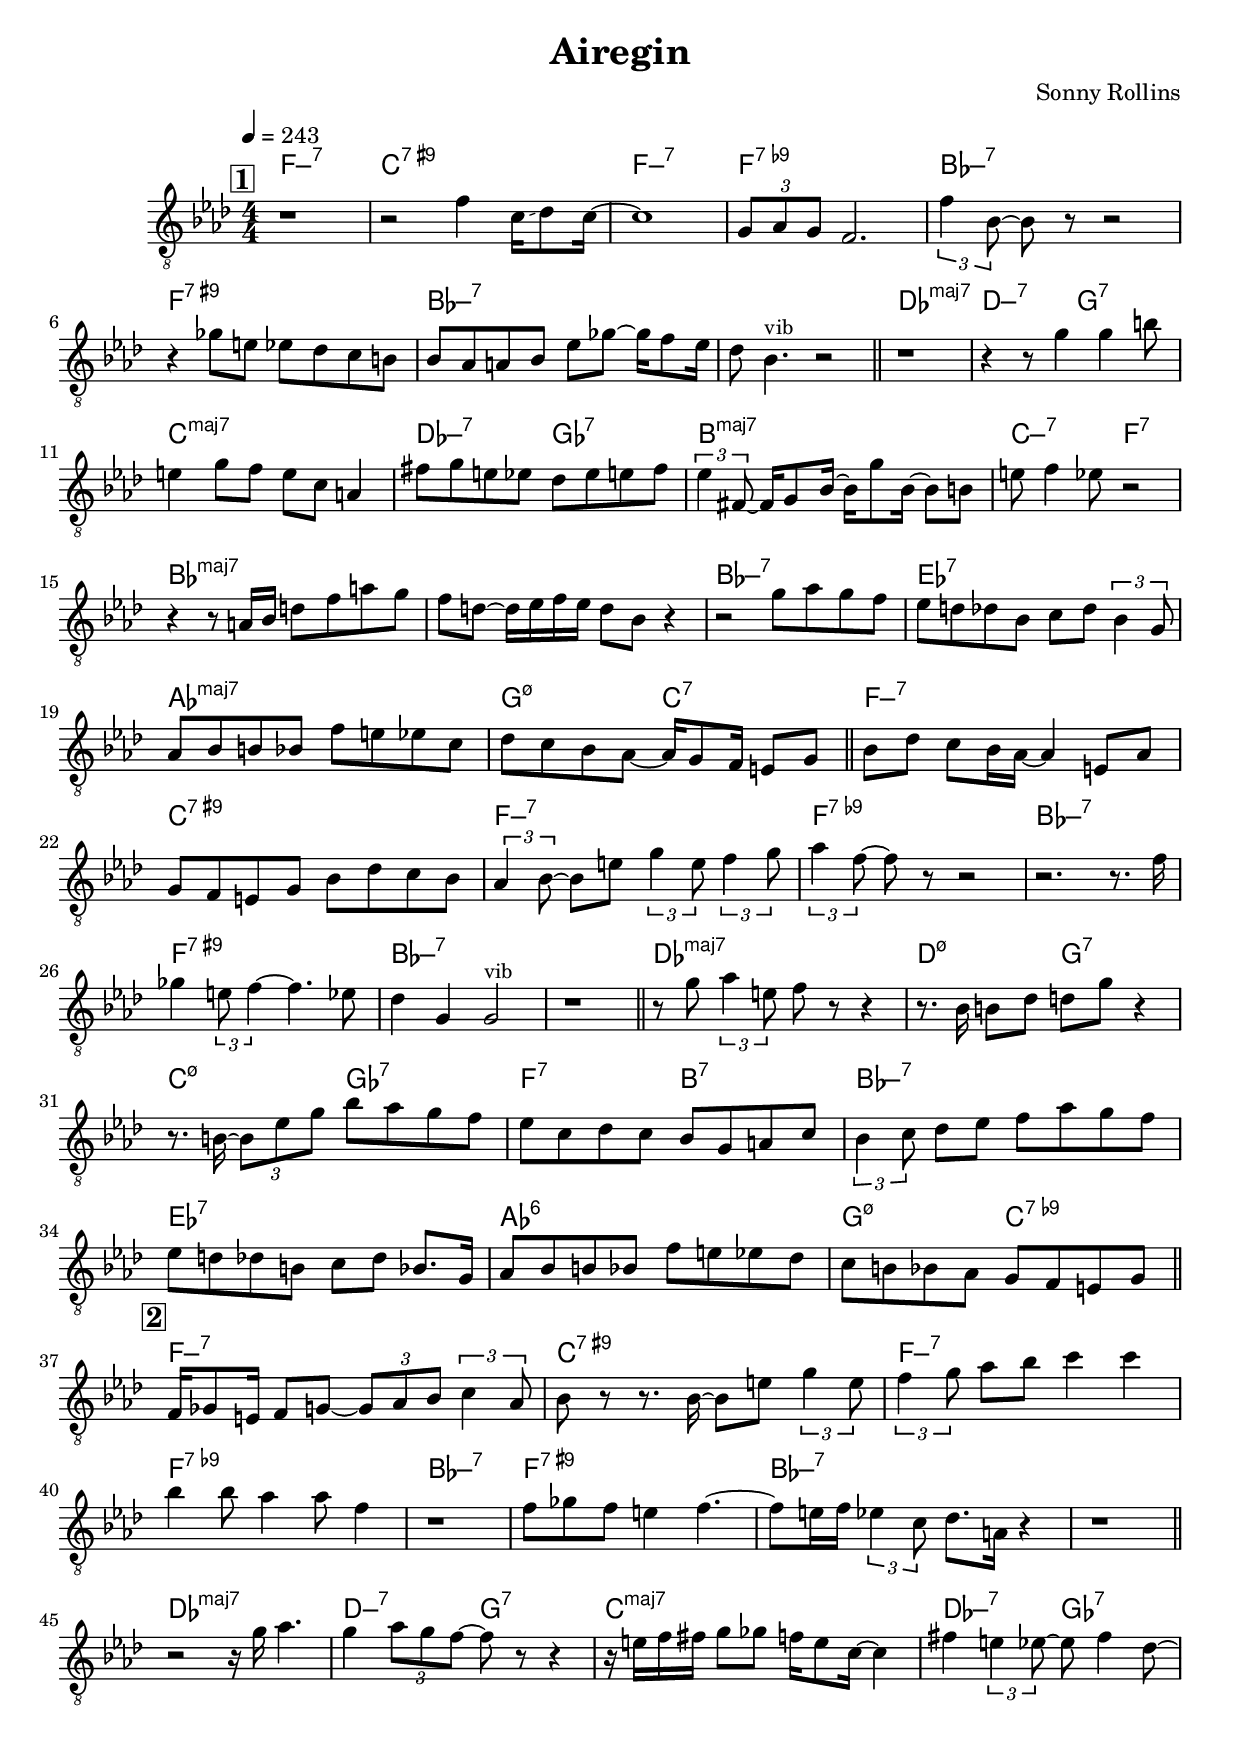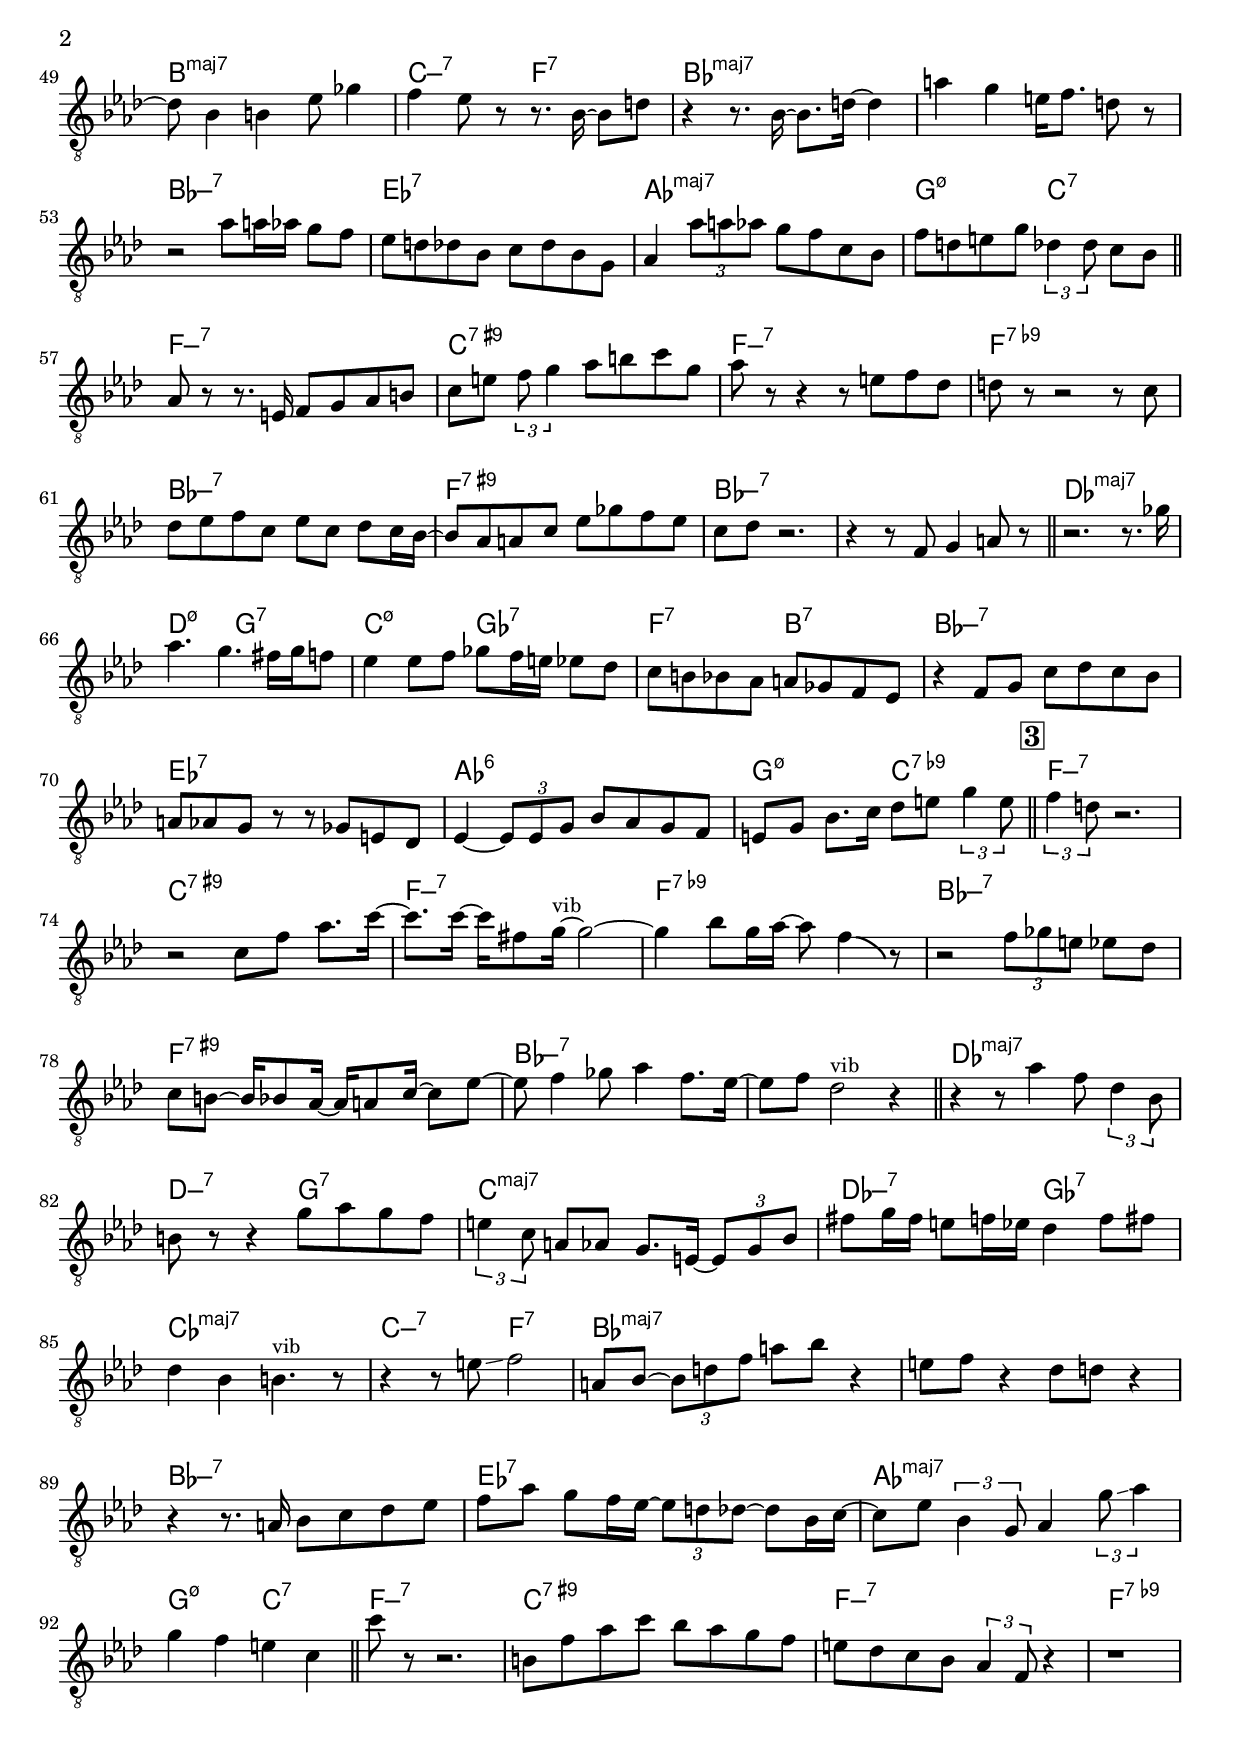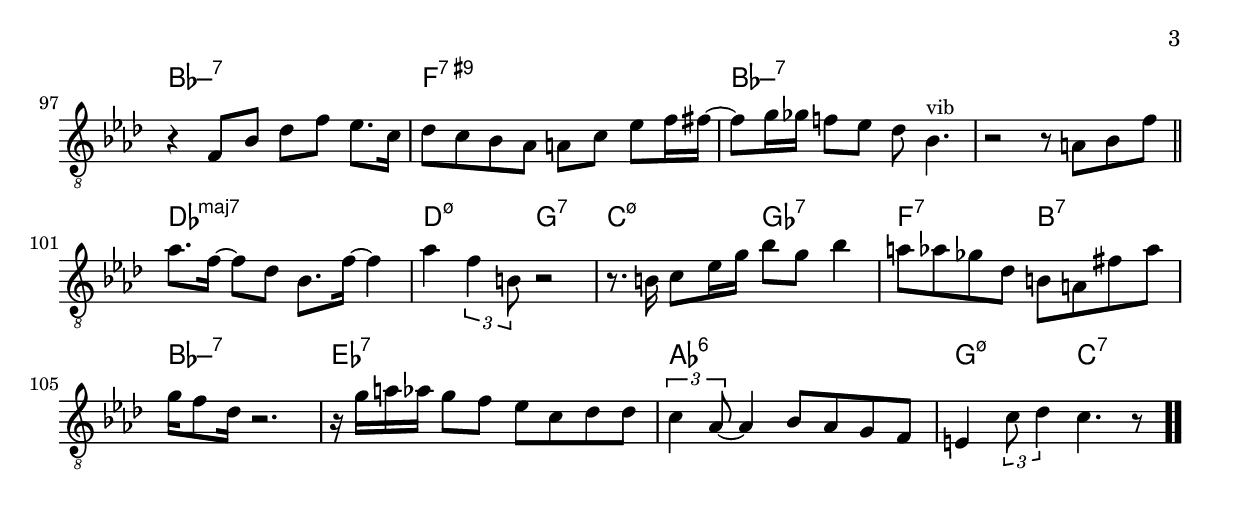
\version "2.13.2"

#(ly:set-option 'point-and-click #f)

\header {
  title = "Airegin"
  composer = "Sonny Rollins"
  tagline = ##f
}
global =
{
    \override Staff.TimeSignature #'style = #'()
    \time 4/4
    \clef "treble_8"
    \key aes \major
    \override Rest #'direction = #'0
    \override MultiMeasureRest #'staff-position = #0
}
\score
{
<<
    \transpose c' c'

    \new ChordNames { \chords {
      \set majorSevenSymbol = \markup { "maj7" }
      \set minorChordModifier = \markup { \char ##x2013 }
      
      | f1:min7 | c1:9+ | f1:min7 | f1:9- | bes1:min7 | f1:9+ | bes1:min7 | s1 
      | des1:maj | d2:min7 g2:7 | c1:maj | des2:min7 ges2:7 | b1:maj | c2:min7 f2:7 | bes1:maj | s1 
      | bes1:min7 | es1:7 | aes1:maj | g2:min5-7 c2:7 | f1:min7 | c1:9+ | f1:min7 | f1:9- 
      | bes1:min7 | f1:9+ | bes1:min7 | s1 | des1:maj | d2:min5-7 g2:7 | c2:min5-7 ges2:7 | f2:7 b2:7 
      | bes1:min7 | es1:7 | aes1:6 | g2:min5-7 c2:9- | f1:min7 | c1:9+ | f1:min7 | f1:9- 
      | bes1:min7 | f1:9+ | bes1:min7 | s1 | des1:maj | d2:min7 g2:7 | c1:maj | des2:min7 ges2:7 
      | b1:maj | c2:min7 f2:7 | bes1:maj | s1 | bes1:min7 | es1:7 | aes1:maj | g2:min5-7 c2:7 
      | f1:min7 | c1:9+ | f1:min7 | f1:9- | bes1:min7 | f1:9+ | bes1:min7 | s1 
      | des1:maj | d2:min5-7 g2:7 | c2:min5-7 ges2:7 | f2:7 b2:7 | bes1:min7 | es1:7 | aes1:6 | g2:min5-7 c2:9- 
      | f1:min7 | c1:9+ | f1:min7 | f1:9- | bes1:min7 | f1:9+ | bes1:min7 | s1 
      | des1:maj | d2:min7 g2:7 | c1:maj | des2:min7 ges2:7 | ces1:maj | c2:min7 f2:7 | bes1:maj | s1 
      | bes1:min7 | es1:7 | aes1:maj | g2:min5-7 c2:7 | f1:min7 | c1:9+ | f1:min7 | f1:9- 
      | bes1:min7 | f1:9+ | bes1:min7 | s1 | des1:maj | d2:min5-7 g2:7 | c2:min5-7 ges2:7 | f2:7 b2:7 
      | bes1:min7 | es1:7 | aes1:6 | g2:min5-7 c2:7|
      }
      }

    \new Staff
    <<
    \transpose c' c'

    {
      \global
  		%\override Score.MetronomeMark #'transparent = ##t
  		%\override Score.MetronomeMark #'stencil = ##f
  		
  		\override HorizontalBracket #'direction = #UP
  		\override HorizontalBracket #'bracket-flare = #'(0 . 0)
  		
  		\override TextSpanner #'dash-fraction = #1.0
  		\override TextSpanner #'bound-details #'left #'text = \markup{ \concat{\draw-line #'(0 . -1.0) \draw-line #'(1.0 . 0) }}
  		\override TextSpanner #'bound-details #'right #'text = \markup{ \concat{ \draw-line #'(1.0 . 0) \draw-line #'(0 . -1.0) }}
          \set Score.markFormatter = #format-mark-box-numbers


      \tempo 4 = 243
      \set Score.currentBarNumber = #1
     
      \bar "||" \mark \default r1 
      | r2 f'4 c'16\glissando  des'8 c'16~ 
      | c'1 
      | \tuplet 3/2 {g8 aes8 g8} f2. 
      | \tuplet 3/2 {f'4 bes8~} bes8 r8 r2 
      | r4 ges'8 e'8 es'8 des'8 c'8 b8 
      | bes8 aes8 a8 bes8 es'8 ges'8~ ges'16 f'8 es'16 
      | des'8 bes4.^\markup{\left-align \small vib} r2 
      \bar "||" r1 
      | r4 r8 g'4 g'4 b'8 
      | e'4 g'8 f'8 e'8 c'8 a4 
      | fis'8 g'8 e'8 es'8 des'8 es'8 e'8 fis'8 
      | \tuplet 3/2 {es'4 fis8~} fis16 g8 bes16~ bes16 g'8 bes16~ bes8 b8 
      | e'8 f'4 es'8 r2 
      | r4 r8 a16 bes16 d'8 f'8 a'8 g'8 
      | f'8 d'8~ d'16 es'16 f'16 es'16 d'8 bes8 r4 
      | r2 g'8 aes'8 g'8 f'8 
      | es'8 d'8 des'8 bes8 c'8 des'8 \tuplet 3/2 {bes4 g8} 
      | aes8 bes8 b8 bes8 f'8 e'8 es'8 c'8 
      | des'8 c'8 bes8 aes8~ aes16 g8 f16 e8 g8 
      \bar "||" bes8 des'8 c'8 bes16 aes16~ aes4 e8 aes8 
      | g8 f8 e8 g8 bes8 des'8 c'8 bes8 
      | \tuplet 3/2 {aes4 bes8~} bes8 e'8 \tuplet 3/2 {g'4 e'8} \tuplet 3/2 {f'4 g'8} 
      | \tuplet 3/2 {aes'4 f'8~} f'8 r8 r2 
      | r2. r8. f'16 
      | ges'4 \tuplet 3/2 {e'8 f'4~} f'4. es'8 
      | des'4 g4 g2^\markup{\left-align \small vib} 
      | r1 
      \bar "||" r8 g'8 \tuplet 3/2 {aes'4 e'8} f'8 r8 r4 
      | r8. bes16 b8 des'8 d'8 g'8 r4 
      | r8. b16~ \tuplet 3/2 {b8 es'8 g'8} bes'8 aes'8 g'8 f'8 
      | es'8 c'8 des'8 c'8 bes8 g8 a8 c'8 
      | \tuplet 3/2 {bes4 c'8} des'8 es'8 f'8 aes'8 g'8 f'8 
      | es'8 d'8 des'8 b8 c'8 des'8 bes8. g16 
      | aes8 bes8 b8 bes8 f'8 e'8 es'8 des'8 
      | c'8 b8 bes8 aes8 g8 f8 e8 g8 
      \bar "||" \mark \default f16 ges8 e16 f8 g8~ \tuplet 3/2 {g8 aes8 bes8} \tuplet 3/2 {c'4 aes8} 
      | bes8 r8 r8. bes16~ bes8 e'8 \tuplet 3/2 {g'4 e'8} 
      | \tuplet 3/2 {f'4 g'8} aes'8 bes'8 c''4 c''4 
      | bes'4 bes'8 aes'4 aes'8 f'4 
      | r1 
      | f'8 ges'8 f'8 e'4 f'4.~ 
      | f'8 e'16 f'16 \tuplet 3/2 {es'4 c'8} des'8. a16 r4 
      | r1 
      \bar "||" r2 r16 g'16 aes'4. 
      | g'4 \tuplet 3/2 {aes'8 g'8 f'8~} f'8 r8 r4 
      | r16 e'16 f'16 fis'16 g'8 ges'8 f'16 e'8 c'16~ c'4 
      | fis'4 \tuplet 3/2 {e'4 es'8~} es'8 fis'4 des'8~ 
      | des'8 bes4 b4 es'8 ges'4 
      | f'4 es'8 r8 r8. bes16~ bes8 d'8 
      | r4 r8. bes16~ bes8. d'16~ d'4 
      | a'4 g'4 e'16 f'8. d'8 r8 
      | r2 aes'8 a'16 aes'16 g'8 f'8 
      | es'8 d'8 des'8 bes8 c'8 des'8 bes8 g8 
      | aes4 \tuplet 3/2 {aes'8 a'8 aes'8} g'8 f'8 c'8 bes8 
      | f'8 d'8 e'8 g'8 \tuplet 3/2 {des'4 des'8} c'8 bes8 
      \bar "||" aes8 r8 r8. e16 f8 g8 aes8 b8 
      | c'8 e'8 \tuplet 3/2 {f'8 g'4} aes'8 b'8 c''8 g'8 
      | aes'8 r8 r4 r8 e'8 f'8 des'8 
      | d'8 r8 r2 r8 c'8 
      | des'8 es'8 f'8 c'8 es'8 c'8 des'8 c'16 bes16~ 
      | bes8 aes8 a8 c'8 es'8 ges'8 f'8 es'8 
      | c'8 des'8 r2. 
      | r4 r8 f8 g4 a8 r8 
      \bar "||" r2. r8. ges'16 
      | aes'4. g'4. fis'16 g'16 f'8 
      | es'4 es'8 f'8 ges'8 f'16 e'16 es'8 des'8 
      | c'8 b8 bes8 aes8 a8 ges8 f8 es8 
      | r4 f8 g8 c'8 des'8 c'8 bes8 
      | a8 aes8 g8 r8 r8 ges8 e8 des8 
      | es4~ \tuplet 3/2 {es8 es8 g8} bes8 aes8 g8 f8 
      | e8 g8 bes8. c'16 des'8 e'8 \tuplet 3/2 {g'4 e'8} 
      \bar "||" \mark \default \tuplet 3/2 {f'4 d'8} r2. 
      | r2 c'8 f'8 aes'8. c''16~ 
      | c''8. c''16~ c''16 fis'8 g'16~^\markup{\left-align \small vib} g'2~ 
      | g'4 bes'8 g'16 aes'16~ aes'8 f'4\bendAfter #-4  r8 
      | r2 \tuplet 3/2 {f'8 ges'8 e'8} es'8 des'8 
      | c'8 b8~ b16 bes8 aes16~ aes16 a8 c'16~ c'8 es'8~ 
      | es'8 f'4 ges'8 aes'4 f'8. es'16~ 
      | es'8 f'8 des'2^\markup{\left-align \small vib} r4 
      \bar "||" r4 r8 aes'4 f'8 \tuplet 3/2 {des'4 bes8} 
      | b8 r8 r4 g'8 aes'8 g'8 f'8 
      | \tuplet 3/2 {e'4 c'8} a8 aes8 g8. e16~ \tuplet 3/2 {e8 g8 bes8} 
      | fis'8 g'16 fis'16 e'8 f'16 es'16 des'4 f'8\glissando  fis'8 
      | des'4 bes4 b4.^\markup{\left-align \small vib} r8 
      | r4 r8 e'8\glissando  f'2 
      | a8 bes8~ \tuplet 3/2 {bes8 d'8 f'8} a'8 bes'8 r4 
      | e'8 f'8 r4 des'8 d'8 r4 
      | r4 r8. a16 bes8 c'8 des'8 es'8 
      | f'8 aes'8 g'8 f'16 es'16~ \tuplet 3/2 {es'8 d'8 des'8~} des'8 bes16 c'16~ 
      | c'8 es'8 \tuplet 3/2 {bes4 g8} aes4 \tuplet 3/2 {g'8\glissando  aes'4} 
      | g'4 f'4 e'4 c'4 
      \bar "||" c''8 r8 r2. 
      | b8 f'8 aes'8 c''8 bes'8 aes'8 g'8 f'8 
      | e'8 des'8 c'8 bes8 \tuplet 3/2 {aes4 f8} r4 
      | r1 
      | r4 f8 bes8 des'8 f'8 es'8. c'16 
      | des'8 c'8 bes8 aes8 a8 c'8 es'8 f'16 fis'16~ 
      | fis'8 g'16 ges'16 f'8 es'8 des'8 bes4.^\markup{\left-align \small vib} 
      | r2 r8 a8 bes8 f'8 
      \bar "||" aes'8. f'16~ f'8 des'8 bes8. f'16~ f'4 
      | aes'4 \tuplet 3/2 {f'4 b8} r2 
      | r8. b16 c'8 es'16 g'16 bes'8 g'8 bes'4 
      | a'8 aes'8 ges'8 des'8 b8 a8 fis'8 aes'8 
      | g'16 f'8 des'16 r2. 
      | r16 g'16 a'16 aes'16 g'8 f'8 es'8 c'8 des'8 des'8 
      | \tuplet 3/2 {c'4 aes8~} aes4 bes8 aes8 g8 f8 
      | e4 \tuplet 3/2 {c'8 des'4} c'4. r8\bar  ".."
    }
    >>
>>    
}
